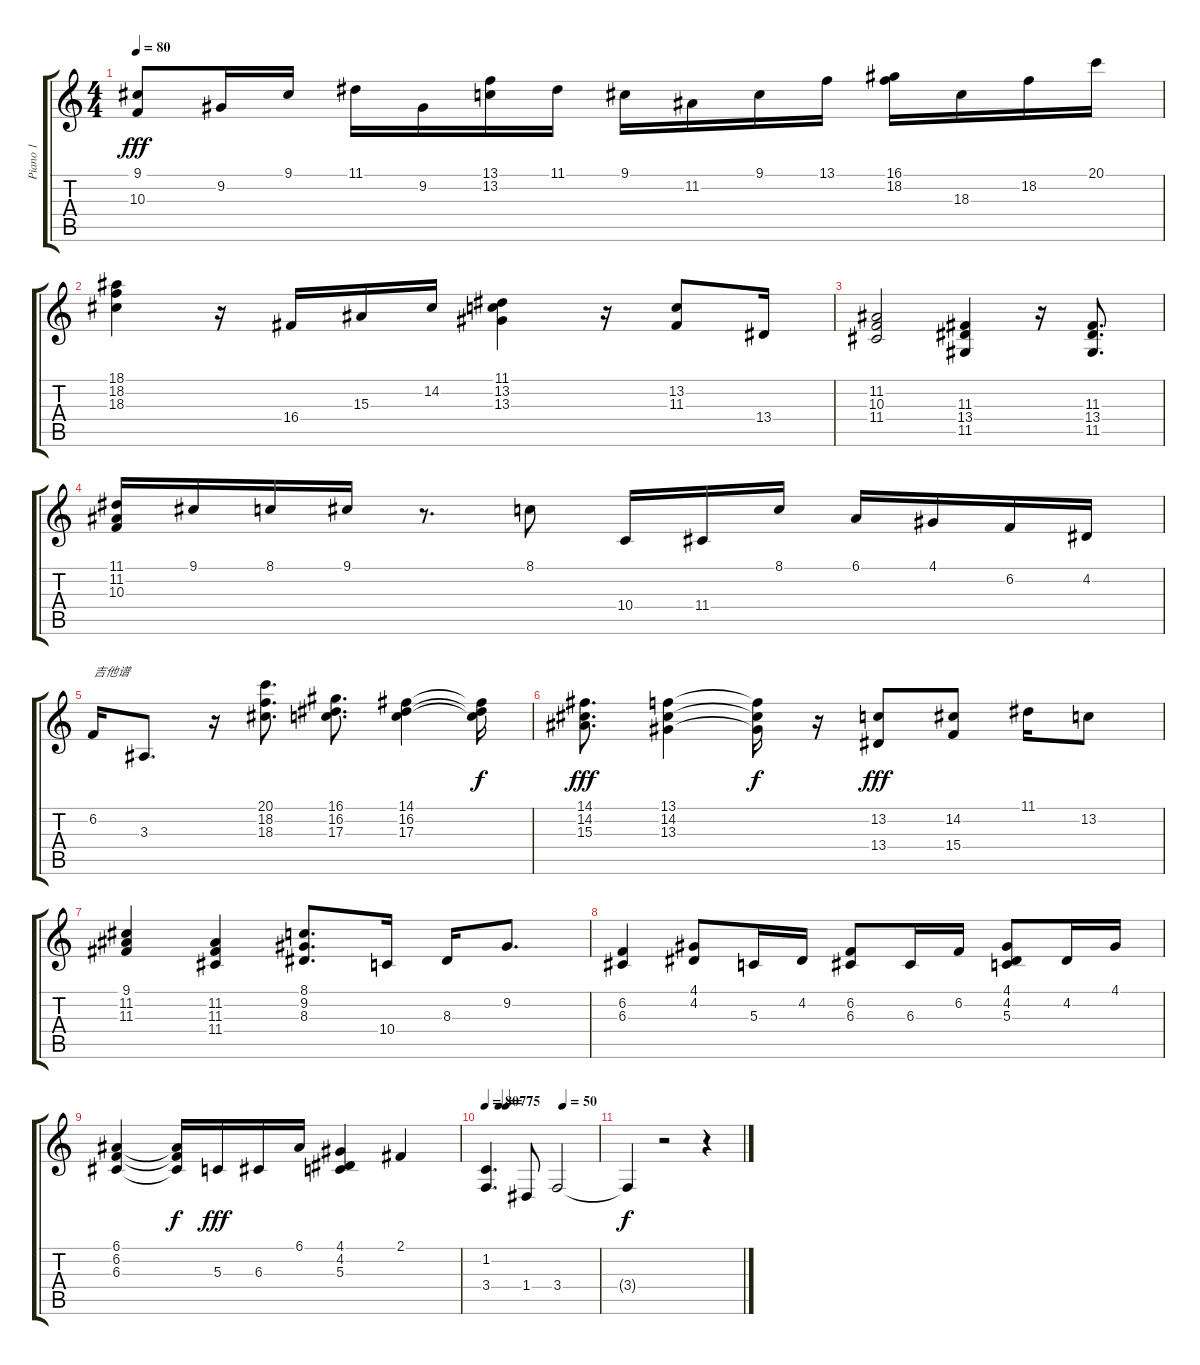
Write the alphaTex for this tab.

\track ("Piano 1" "Piano 1") {instrument brightacousticpiano}
\staff {score tabs}
\tuning (E4 B3 G3 D3 A2 E2) {hide}
\ts (4 4)
\tempo 80
\clef g2
\ks c
(9.1 10.3).8{dy fff} 9.2.16 9.1.16 11.1.16 9.2.16 (13.1 13.2).16 11.1.16 9.1.16 11.2.16 9.1.16 13.1.16 (16.1 18.2).16 18.3.16 18.2.16 20.1.16 |
(18.1 18.2 18.3).4 r.16 16.4.16 15.3.16 14.2.16 (11.1 13.2 13.3).4 r.16 (13.2 11.3).8 13.4.16 |
(11.2 10.3 11.4).2 (11.3 13.4 11.5).4 r.16 (11.3 13.4 11.5).8{d} |
(11.1 11.2 10.3).16 9.1.16 8.1.16 9.1.16 r.8{d} 8.1.8 10.4.16 11.4.16 8.1.16 6.1.16 4.1.16 6.2.16 4.2.16 |
6.2.16{txt "吉他谱"} 3.3.8{d} r.16 (20.1 18.2 18.3).8{d} (16.1 16.2 17.3).8{d} (14.1 16.2 17.3).4 (14.1{t} 16.2{t} 17.3{t}).16{dy f} |
(14.1 14.2 15.3).8{d dy fff} (13.1 14.2 13.3).4 (13.1{t} 14.2{t} 13.3{t}).16{dy f} r.16 (13.2 13.4).8{dy fff} (14.2 15.4).8 11.1.16 13.2.8 |
(9.1 11.2 11.3).4 (11.2 11.3 11.4).4 (8.1 9.2 8.3).8{d} 10.4.16 8.3.16 9.2.8{d} |
(6.2 6.3).4 (4.1 4.2).8 5.3.16 4.2.16 (6.2 6.3).8 6.3.16 6.2.16 (4.1 4.2 5.3).8 4.2.16 4.1.16 |
(6.1 6.2 6.3).4 (6.1{t} 6.2{t} 6.3{t}).16{dy f} 5.3.16{dy fff} 6.3.16 6.1.16 (4.1 4.2 5.3).4 2.1.4 |
\tempo 80
\tempo (77 0.125)
\tempo (75 0.1875)
\tempo (50 0.6875)
(1.2 3.4).4{d} 1.4.8 3.4.2 |
3.4{t}.4{dy f} r.2 r.4
